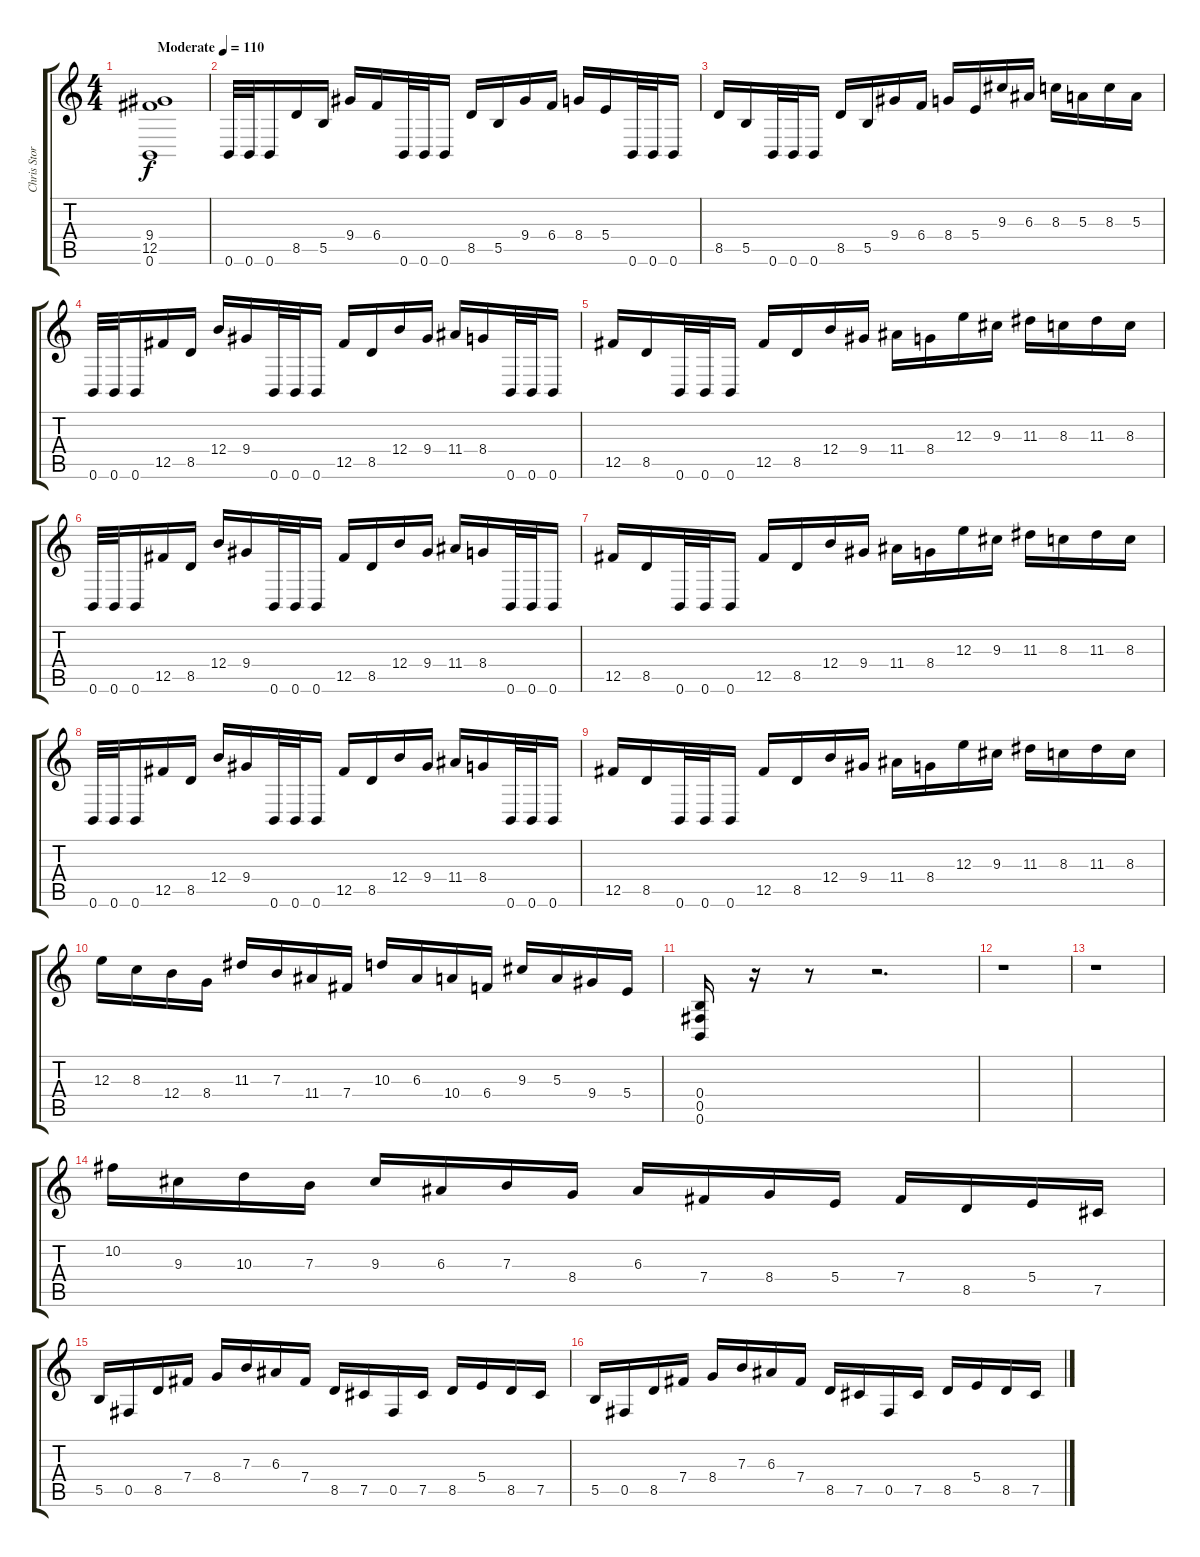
\track ("Chris Storey (Guitar)" "Chris Stor") {instrument distortionguitar}
\staff {score tabs}
\tuning (Db4 Ab3 E3 B2 Gb2 B1) {hide}
\ts (4 4)
\tempo (110 "Moderate")
\clef g2
\ks c
(9.4 12.5 0.6).1{dy f instrument distortionguitar} |
0.6.32 0.6.32 0.6.16 8.5.16 5.5.16 9.4.16 6.4.16 0.6.32 0.6.32 0.6.16 8.5.16 5.5.16 9.4.16 6.4.16 8.4.16 5.4.16 0.6.32 0.6.32 0.6.16 |
8.5.16 5.5.16 0.6.32 0.6.32 0.6.16 8.5.16 5.5.16 9.4.16 6.4.16 8.4.16 5.4.16 9.3.16 6.3.16 8.3.16 5.3.16 8.3.16 5.3.16 |
0.6.32 0.6.32 0.6.16 12.5.16 8.5.16 12.4.16 9.4.16 0.6.32 0.6.32 0.6.16 12.5.16 8.5.16 12.4.16 9.4.16 11.4.16 8.4.16 0.6.32 0.6.32 0.6.16 |
12.5.16 8.5.16 0.6.32 0.6.32 0.6.16 12.5.16 8.5.16 12.4.16 9.4.16 11.4.16 8.4.16 12.3.16 9.3.16 11.3.16 8.3.16 11.3.16 8.3.16 |
0.6.32 0.6.32 0.6.16 12.5.16 8.5.16 12.4.16 9.4.16 0.6.32 0.6.32 0.6.16 12.5.16 8.5.16 12.4.16 9.4.16 11.4.16 8.4.16 0.6.32 0.6.32 0.6.16 |
12.5.16 8.5.16 0.6.32 0.6.32 0.6.16 12.5.16 8.5.16 12.4.16 9.4.16 11.4.16 8.4.16 12.3.16 9.3.16 11.3.16 8.3.16 11.3.16 8.3.16 |
0.6.32 0.6.32 0.6.16 12.5.16 8.5.16 12.4.16 9.4.16 0.6.32 0.6.32 0.6.16 12.5.16 8.5.16 12.4.16 9.4.16 11.4.16 8.4.16 0.6.32 0.6.32 0.6.16 |
12.5.16 8.5.16 0.6.32 0.6.32 0.6.16 12.5.16 8.5.16 12.4.16 9.4.16 11.4.16 8.4.16 12.3.16 9.3.16 11.3.16 8.3.16 11.3.16 8.3.16 |
12.3.16 8.3.16 12.4.16 8.4.16 11.3.16 7.3.16 11.4.16 7.4.16 10.3.16 6.3.16 10.4.16 6.4.16 9.3.16 5.3.16 9.4.16 5.4.16 |
(0.4 0.5 0.6).16 r.16 r.8 r.2{d} |
r.1 |
r.1 |
10.2.16 9.3.16 10.3.16 7.3.16 9.3.16 6.3.16 7.3.16 8.4.16 6.3.16 7.4.16 8.4.16 5.4.16 7.4.16 8.5.16 5.4.16 7.5.16 |
5.5.16 0.5.16 8.5.16 7.4.16 8.4.16 7.3.16 6.3.16 7.4.16 8.5.16 7.5.16 0.5.16 7.5.16 8.5.16 5.4.16 8.5.16 7.5.16 |
5.5.16 0.5.16 8.5.16 7.4.16 8.4.16 7.3.16 6.3.16 7.4.16 8.5.16 7.5.16 0.5.16 7.5.16 8.5.16 5.4.16 8.5.16 7.5.16
